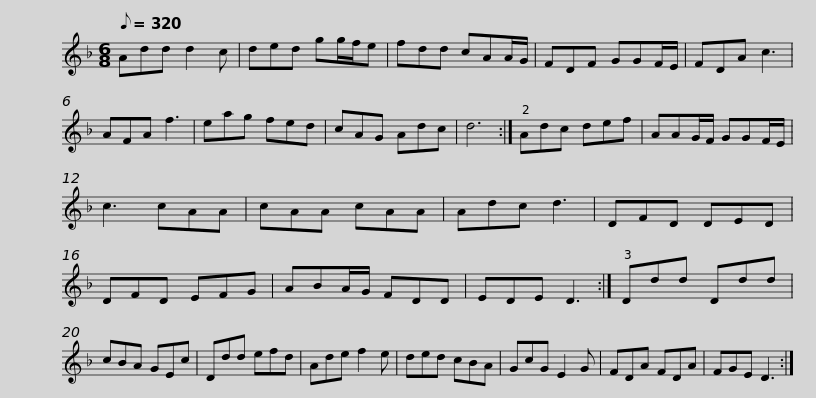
X:1
L:1/8
Q:1/8=320
M:6/8
I:linebreak $
K:Dmin
V:1 treble
V:1
 Add d2 c | ded gg/f/e | fdd cAA/G/ | FDF GGF/E/ | FDA c3 | %5
 AFA f3 | eag fed |$ cAG Adc | d6 :| Adc def | %10
 AAG/F/ GGF/E/ | c3 cAA | cAA cAA | Adc d3 | DFD DED |$ %15
 DFD EFG | ABA/G/ FDD | EDE D3 :| Ddd Ddd | cBA GEc | %20
 Ddd efd | Ade f2 e |$ ded cBA | GcG E2 G | FDA FDA | %25
 FGE D3 :| %26
